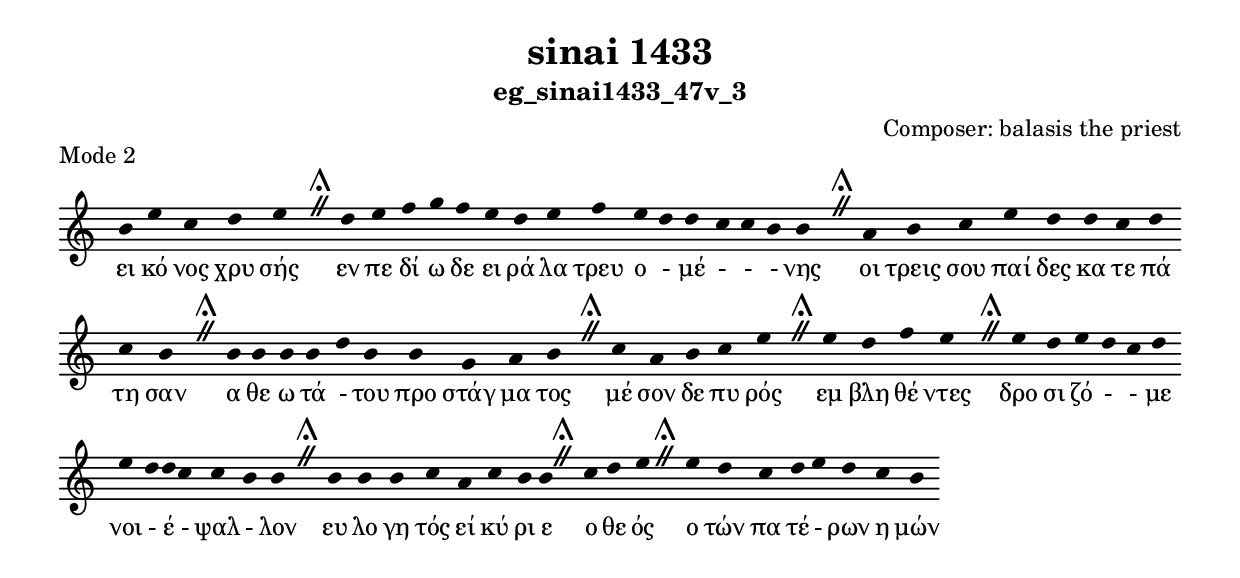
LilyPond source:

\include "gregorian.ly"

	\header {
 	  title = "sinai 1433"
	  subtitle = "eg_sinai1433_47v_3"
	  composer = "Composer: balasis the priest"
	  piece = "Mode 2"
	}

	chant = {
	  b'4 e''4 c''4 d''4 e''4 \divisioMaior
 d''4 e''4 f''4 g''4 f''4 e''4 d''4 e''4 f''4 e''4 d''4 d''4 c''4 c''4 b'4 b'4 \divisioMaior
 a'4 b'4 c''4 e''4 d''4 d''4 c''4 d''4 c''4 b'4 \divisioMaior
 b'4 b'4 b'4 b'4 d''4 b'4 b'4 g'4 a'4 b'4 \divisioMaior
 c''4 a'4 b'4 c''4 e''4 \divisioMaior
 e''4 d''4 f''4 e''4 \divisioMaior
 e''4 d''4 e''4 d''4 c''4 d''4 e''4 d''4 d''4 c''4 c''4 b'4 b'4 \divisioMaior
 b'4 b'4 b'4 c''4 a'4 c''4 b'4 b'4 \divisioMaior
 c''4 d''4 e''4 \divisioMaior
 e''4 d''4 c''4 d''4 e''4 d''4 c''4 b'4\finalis
	}

	verba = \lyricmode {ει κό νος χρυ σής 
εν πε δί ω δε ει ρά λα τρευ ο - μέ -  -  - νης 
οι τρεις σου παί δες κα τε πά τη σαν 
α θε ω τά - του προ στάγ μα τος 
μέ σον δε πυ ρός 
εμ βλη θέ ντες 
δρο σι ζό -  - με νοι - έ - ψαλ - λον 
ευ λο γη τός εί κύ ρι ε 
ο θε ός 
ο τών πα τέ - ρων η μών 
	}


	\score {
	  \new Staff <<
	  \new Voice = "melody" \chant
	  \new Lyrics = "one" \lyricsto melody \verba
	  >>
	  \layout {
	    \context {
	      \Staff
	      \remove "Time_signature_engraver"
	      \remove "Bar_engraver"
	    }
	    \context {
	      \Voice
	      \remove "Stem_engraver"
	    }
	  }
	}